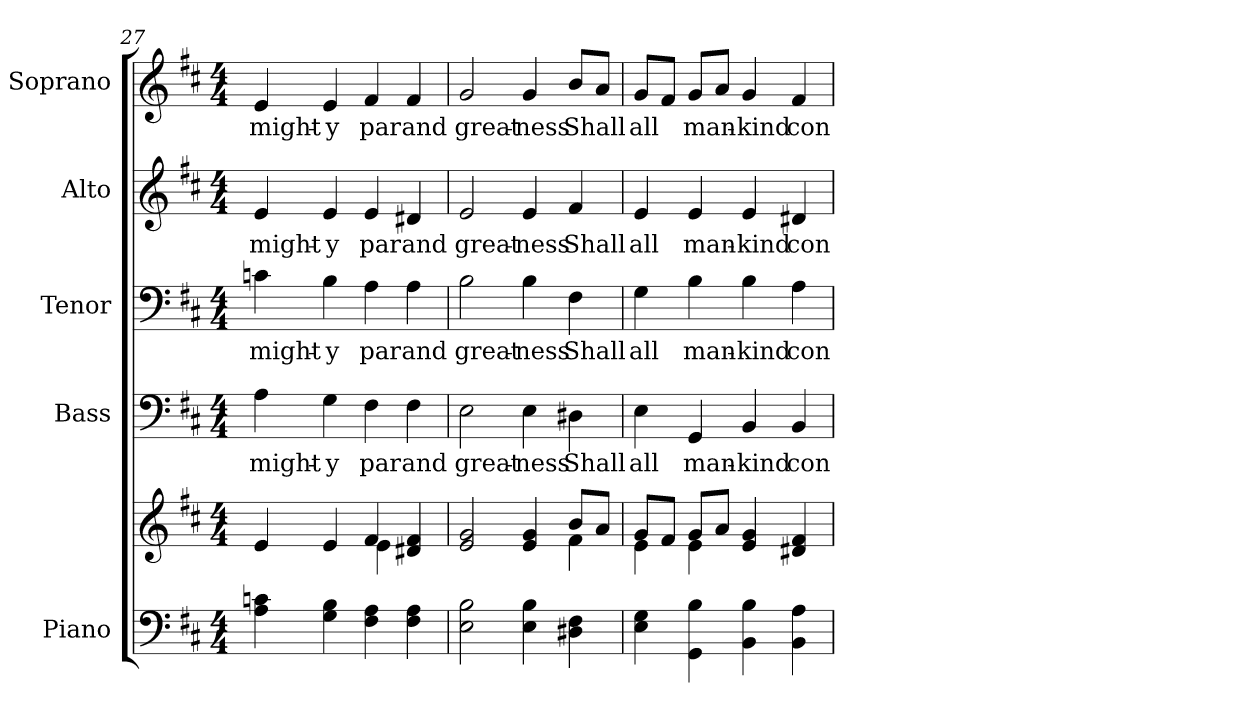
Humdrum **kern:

**kern	**kern	**kern	**text	**kern	**text	**kern	**text	**kern	**text
*part5	*part5	*part4	*part4	*part3	*part3	*part2	*part2	*part1	*part1
*staff6	*staff5	*staff4	*staff4	*staff3	*staff3	*staff2	*staff2	*staff1	*staff1
*I"Piano	*	*I"Bass	*	*I"Tenor	*	*I"Alto	*	*I"Soprano	*
*I'Pno.	*	*I'B.	*	*I'T.	*	*I'A.	*	*I'S.	*
!!LO:PB:g=z
*clefF4	*clefG2	*clefF4	*	*clefF4	*	*clefG2	*	*clefG2	*
*k[f#c#]	*k[f#c#]	*k[f#c#]	*	*k[f#c#]	*	*k[f#c#]	*	*k[f#c#]	*
*D:	*D:	*D:	*	*D:	*	*D:	*	*D:	*
*M4/4	*M4/4	*M4/4	*	*M4/4	*	*M4/4	*	*M4/4	*
=27	=27	=27	=27	=27	=27	=27	=27	=27	=27
*	*^	*	*	*	*	*	*	*	*
!	!	!	!	!LO:LY:b:color=#000000	!	!	!	!	!	!
!	!	!	!	!	!	!LO:LY:b:color=#000000	!	!	!	!
!	!	!	!	!	!	!	!	!LO:LY:b:color=#000000	!	!
!	!	!	!	!	!	!	!	!	!	!LO:LY:b:color=#000000
4Ai\ 4cni	4ei/	2ryy	4Ai\	might-	4cni\	might-	4ei/	might-	4ei/	might-
!	!	!	!	!LO:LY:b:color=#000000	!	!	!	!	!	!
!	!	!	!	!	!	!LO:LY:b:color=#000000	!	!	!	!
!	!	!	!	!	!	!	!	!LO:LY:b:color=#000000	!	!
!	!	!	!	!	!	!	!	!	!	!LO:LY:b:color=#000000
4Gi\ 4Bi	4ei/	.	4Gi\	-y	4Bi\	-y	4ei/	-y	4ei/	-y
!	!	!	!	!LO:LY:b:color=#000000	!	!	!	!	!	!
!	!	!	!	!	!	!LO:LY:b:color=#000000	!	!	!	!
!	!	!	!	!	!	!	!	!LO:LY:b:color=#000000	!	!
!	!	!	!	!	!	!	!	!	!	!LO:LY:b:color=#000000
4F#i\ 4Ai	4f#i/	4ei\	4F#i\	par	4Ai\	par	4ei/	par	4f#i/	par
!	!	!	!	!LO:LY:b:color=#000000	!	!	!	!	!	!
!	!	!	!	!	!	!LO:LY:b:color=#000000	!	!	!	!
!	!	!	!	!	!	!	!	!LO:LY:b:color=#000000	!	!
!	!	!	!	!	!	!	!	!	!	!LO:LY:b:color=#000000
4F#i\ 4Ai	4d#Xi/ 4f#i	4ryy	4F#i\	and	4Ai\	and	4d#Xi/	and	4f#i/	and
=28	=28	=28	=28	=28	=28	=28	=28	=28	=28	=28
!	!	!	!	!LO:LY:b:color=#000000	!	!	!	!	!	!
!	!	!	!	!	!	!LO:LY:b:color=#000000	!	!	!	!
!	!	!	!	!	!	!	!	!LO:LY:b:color=#000000	!	!
!	!	!	!	!	!	!	!	!	!	!LO:LY:b:color=#000000
2Ei\ 2Bi	2ei/ 2gi	2ryy	2Ei\	great-	2Bi\	great-	2ei/	great-	2gi/	great-
!	!	!	!	!LO:LY:b:color=#000000	!	!	!	!	!	!
!	!	!	!	!	!	!LO:LY:b:color=#000000	!	!	!	!
!	!	!	!	!	!	!	!	!LO:LY:b:color=#000000	!	!
!	!	!	!	!	!	!	!	!	!	!LO:LY:b:color=#000000
4Ei\ 4Bi	4ei/ 4gi	4ryy	4Ei\	-ness	4Bi\	-ness	4ei/	-ness	4gi/	-ness
!	!	!	!	!LO:LY:b:color=#000000	!	!	!	!	!	!
!	!	!	!	!	!	!LO:LY:b:color=#000000	!	!	!	!
!	!	!	!	!	!	!	!	!LO:LY:b:color=#000000	!	!
!	!	!	!	!	!	!	!	!	!	!LO:LY:b:color=#000000
4D#Xi\ 4F#i	8bi/L	4f#i\	4D#Xi\	Shall	4F#i\	Shall	4f#i/	Shall	8bi/L	Shall
.	8ai/J	.	.	.	.	.	.	.	8ai/J	.
!!LO:PB:g=z
=29	=29	=29	=29	=29	=29	=29	=29	=29	=29	=29
!	!	!	!	!LO:LY:b:color=#000000	!	!	!	!	!	!
!	!	!	!	!	!	!LO:LY:b:color=#000000	!	!	!	!
!	!	!	!	!	!	!	!	!LO:LY:b:color=#000000	!	!
!	!	!	!	!	!	!	!	!	!	!LO:LY:b:color=#000000
4Ei\ 4Gi	8gi/L	4ei\	4Ei\	all	4Gi\	all	4ei/	all	8gi/L	all
.	8f#i/J	.	.	.	.	.	.	.	8f#i/J	.
!	!	!	!	!LO:LY:b:color=#000000	!	!	!	!	!	!
!	!	!	!	!	!	!LO:LY:b:color=#000000	!	!	!	!
!	!	!	!	!	!	!	!	!LO:LY:b:color=#000000	!	!
!	!	!	!	!	!	!	!	!	!	!LO:LY:b:color=#000000
4GGi\ 4Bi	8gi/L	4ei\	4GGi/	man-	4Bi\	man-	4ei/	man-	8gi/L	man-
.	8ai/J	.	.	.	.	.	.	.	8ai/J	.
!	!	!	!	!LO:LY:b:color=#000000	!	!	!	!	!	!
!	!	!	!	!	!	!LO:LY:b:color=#000000	!	!	!	!
!	!	!	!	!	!	!	!	!LO:LY:b:color=#000000	!	!
!	!	!	!	!	!	!	!	!	!	!LO:LY:b:color=#000000
4BBi\ 4Bi	4ei/ 4gi	2ryy	4BBi/	-kind	4Bi\	-kind	4ei/	-kind	4gi/	-kind
!	!	!	!	!LO:LY:b:color=#000000	!	!	!	!	!	!
!	!	!	!	!	!	!LO:LY:b:color=#000000	!	!	!	!
!	!	!	!	!	!	!	!	!LO:LY:b:color=#000000	!	!
!	!	!	!	!	!	!	!	!	!	!LO:LY:b:color=#000000
4BBi\ 4Ai	4d#Xi/ 4f#i	.	4BBi/	con-	4Ai\	con-	4d#Xi/	con-	4f#i/	con-
*	*v	*v	*	*	*	*	*	*	*	*
=	=	=	=	=	=	=	=	=	=
*-	*-	*-	*-	*-	*-	*-	*-	*-	*-
